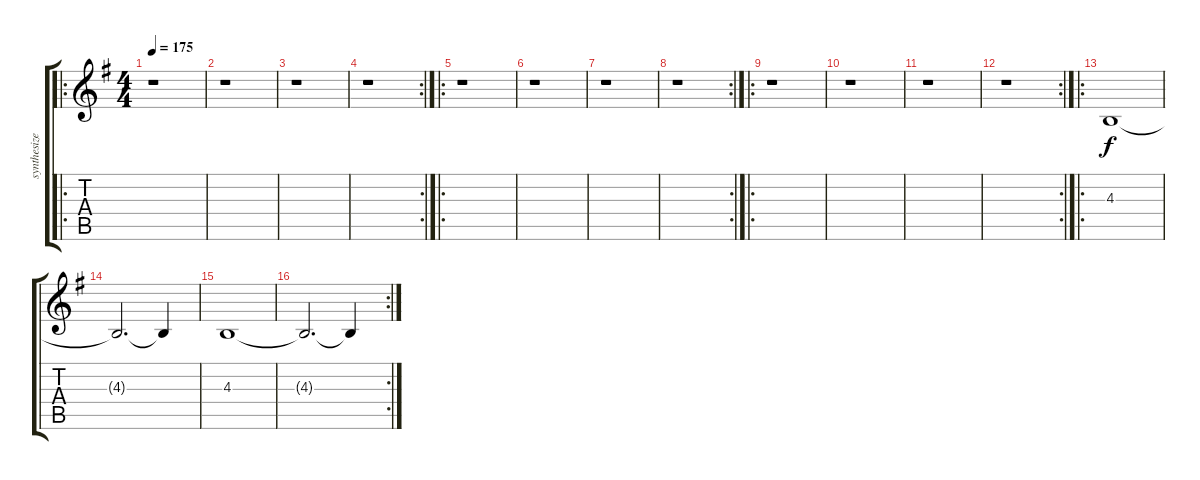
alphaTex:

\track ("synthesizer" "synthesize") {instrument tremolostrings}
\staff {score tabs}
\tuning (E4 B3 G3 D3 A2 E2) {hide}
\ro
\ts (4 4)
\tempo 175
\clef g2
\ks g
r.1{dy f instrument tremolostrings} |
r.1 |
r.1 |
\rc 2
r.1 |
\ro
r.1 |
r.1 |
r.1 |
\rc 2
r.1 |
\ro
r.1 |
r.1 |
r.1 |
\rc 2
r.1 |
\ro
4.3.1 |
4.3{t}.2{d} 4.3{t}.4 |
4.3.1 |
\rc 2
4.3{t}.2{d} 4.3{t}.4
